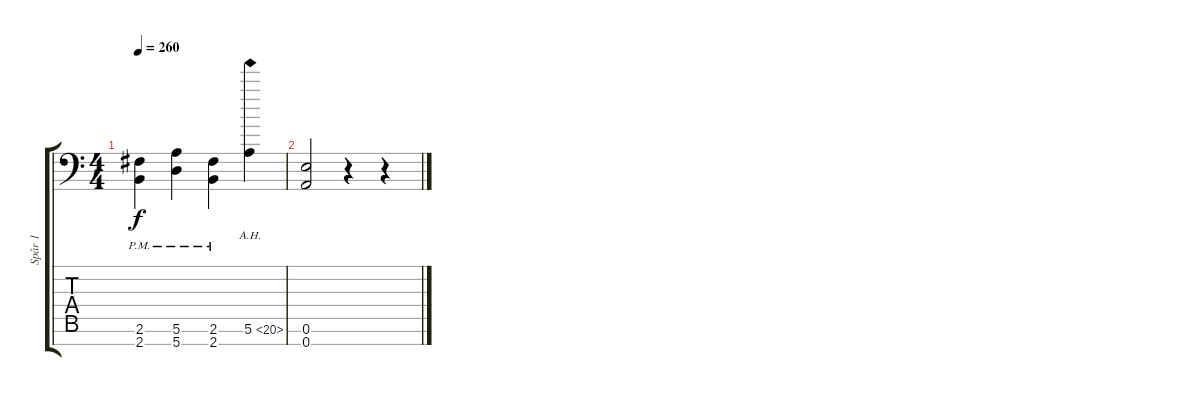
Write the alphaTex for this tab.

\track ("Spår 1" "Spår 1") {instrument distortionguitar}
\staff {score tabs}
\tuning (E4 B3 G3 D3 A2 E2 A1) {hide}
\ts (4 4)
\tempo 260
\clef f4
\ks c
(2.6{pm} 2.7{pm}).4{dy f} (5.6{pm} 5.7{pm}).4 (2.6{pm} 2.7{pm}).4 5.6{ah 15}.4 |
(0.6 0.7).2 r.4 r.4
